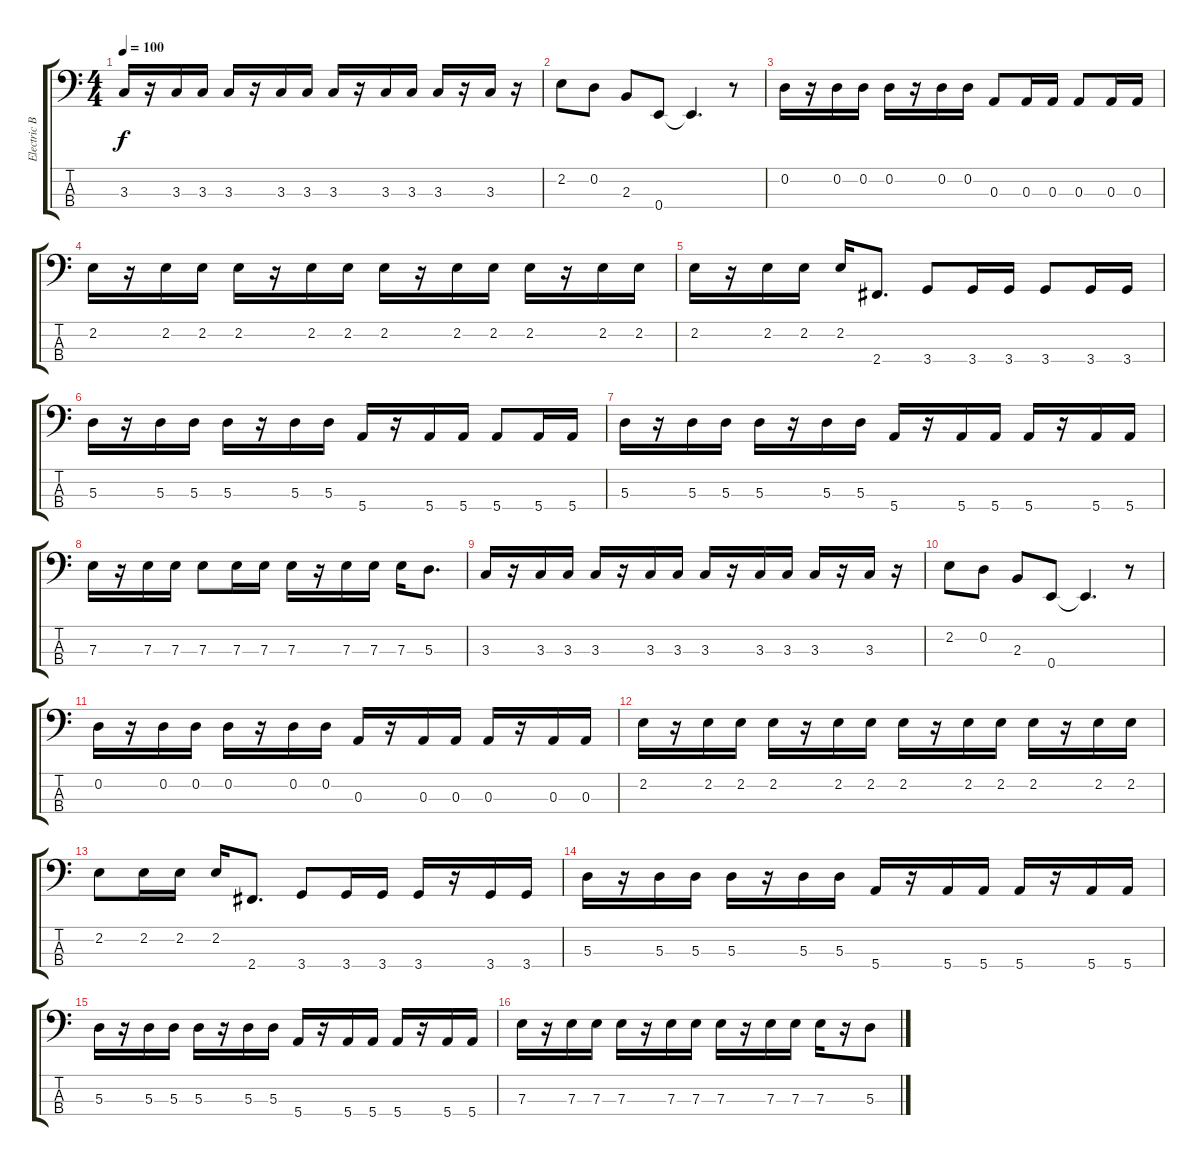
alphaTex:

\track ("Electric Bass (Finger)" "Electric B") {instrument electricbassfinger}
\staff {score tabs}
\tuning (G2 D2 A1 E1) {hide}
\ts (4 4)
\tempo 100
\clef f4
\ks c
3.3.16{dy f} r.16 3.3.16 3.3.16 3.3.16 r.16 3.3.16 3.3.16 3.3.16 r.16 3.3.16 3.3.16 3.3.16 r.16 3.3.16 r.16 |
2.2.8 0.2.8 2.3.8 0.4.8 0.4{t}.4{d} r.8 |
0.2.16 r.16 0.2.16 0.2.16 0.2.16 r.16 0.2.16 0.2.16 0.3.8 0.3.16 0.3.16 0.3.8 0.3.16 0.3.16 |
2.2.16 r.16 2.2.16 2.2.16 2.2.16 r.16 2.2.16 2.2.16 2.2.16 r.16 2.2.16 2.2.16 2.2.16 r.16 2.2.16 2.2.16 |
2.2.16 r.16 2.2.16 2.2.16 2.2.16 2.4.8{d} 3.4.8 3.4.16 3.4.16 3.4.8 3.4.16 3.4.16 |
5.3.16 r.16 5.3.16 5.3.16 5.3.16 r.16 5.3.16 5.3.16 5.4.16 r.16 5.4.16 5.4.16 5.4.8 5.4.16 5.4.16 |
5.3.16 r.16 5.3.16 5.3.16 5.3.16 r.16 5.3.16 5.3.16 5.4.16 r.16 5.4.16 5.4.16 5.4.16 r.16 5.4.16 5.4.16 |
7.3.16 r.16 7.3.16 7.3.16 7.3.8 7.3.16 7.3.16 7.3.16 r.16 7.3.16 7.3.16 7.3.16 5.3.8{d} |
3.3.16 r.16 3.3.16 3.3.16 3.3.16 r.16 3.3.16 3.3.16 3.3.16 r.16 3.3.16 3.3.16 3.3.16 r.16 3.3.16 r.16 |
2.2.8 0.2.8 2.3.8 0.4.8 0.4{t}.4{d} r.8 |
0.2.16 r.16 0.2.16 0.2.16 0.2.16 r.16 0.2.16 0.2.16 0.3.16 r.16 0.3.16 0.3.16 0.3.16 r.16 0.3.16 0.3.16 |
2.2.16 r.16 2.2.16 2.2.16 2.2.16 r.16 2.2.16 2.2.16 2.2.16 r.16 2.2.16 2.2.16 2.2.16 r.16 2.2.16 2.2.16 |
2.2.8 2.2.16 2.2.16 2.2.16 2.4.8{d} 3.4.8 3.4.16 3.4.16 3.4.16 r.16 3.4.16 3.4.16 |
5.3.16 r.16 5.3.16 5.3.16 5.3.16 r.16 5.3.16 5.3.16 5.4.16 r.16 5.4.16 5.4.16 5.4.16 r.16 5.4.16 5.4.16 |
5.3.16 r.16 5.3.16 5.3.16 5.3.16 r.16 5.3.16 5.3.16 5.4.16 r.16 5.4.16 5.4.16 5.4.16 r.16 5.4.16 5.4.16 |
7.3.16 r.16 7.3.16 7.3.16 7.3.16 r.16 7.3.16 7.3.16 7.3.16 r.16 7.3.16 7.3.16 7.3.16 r.16 5.3.8
